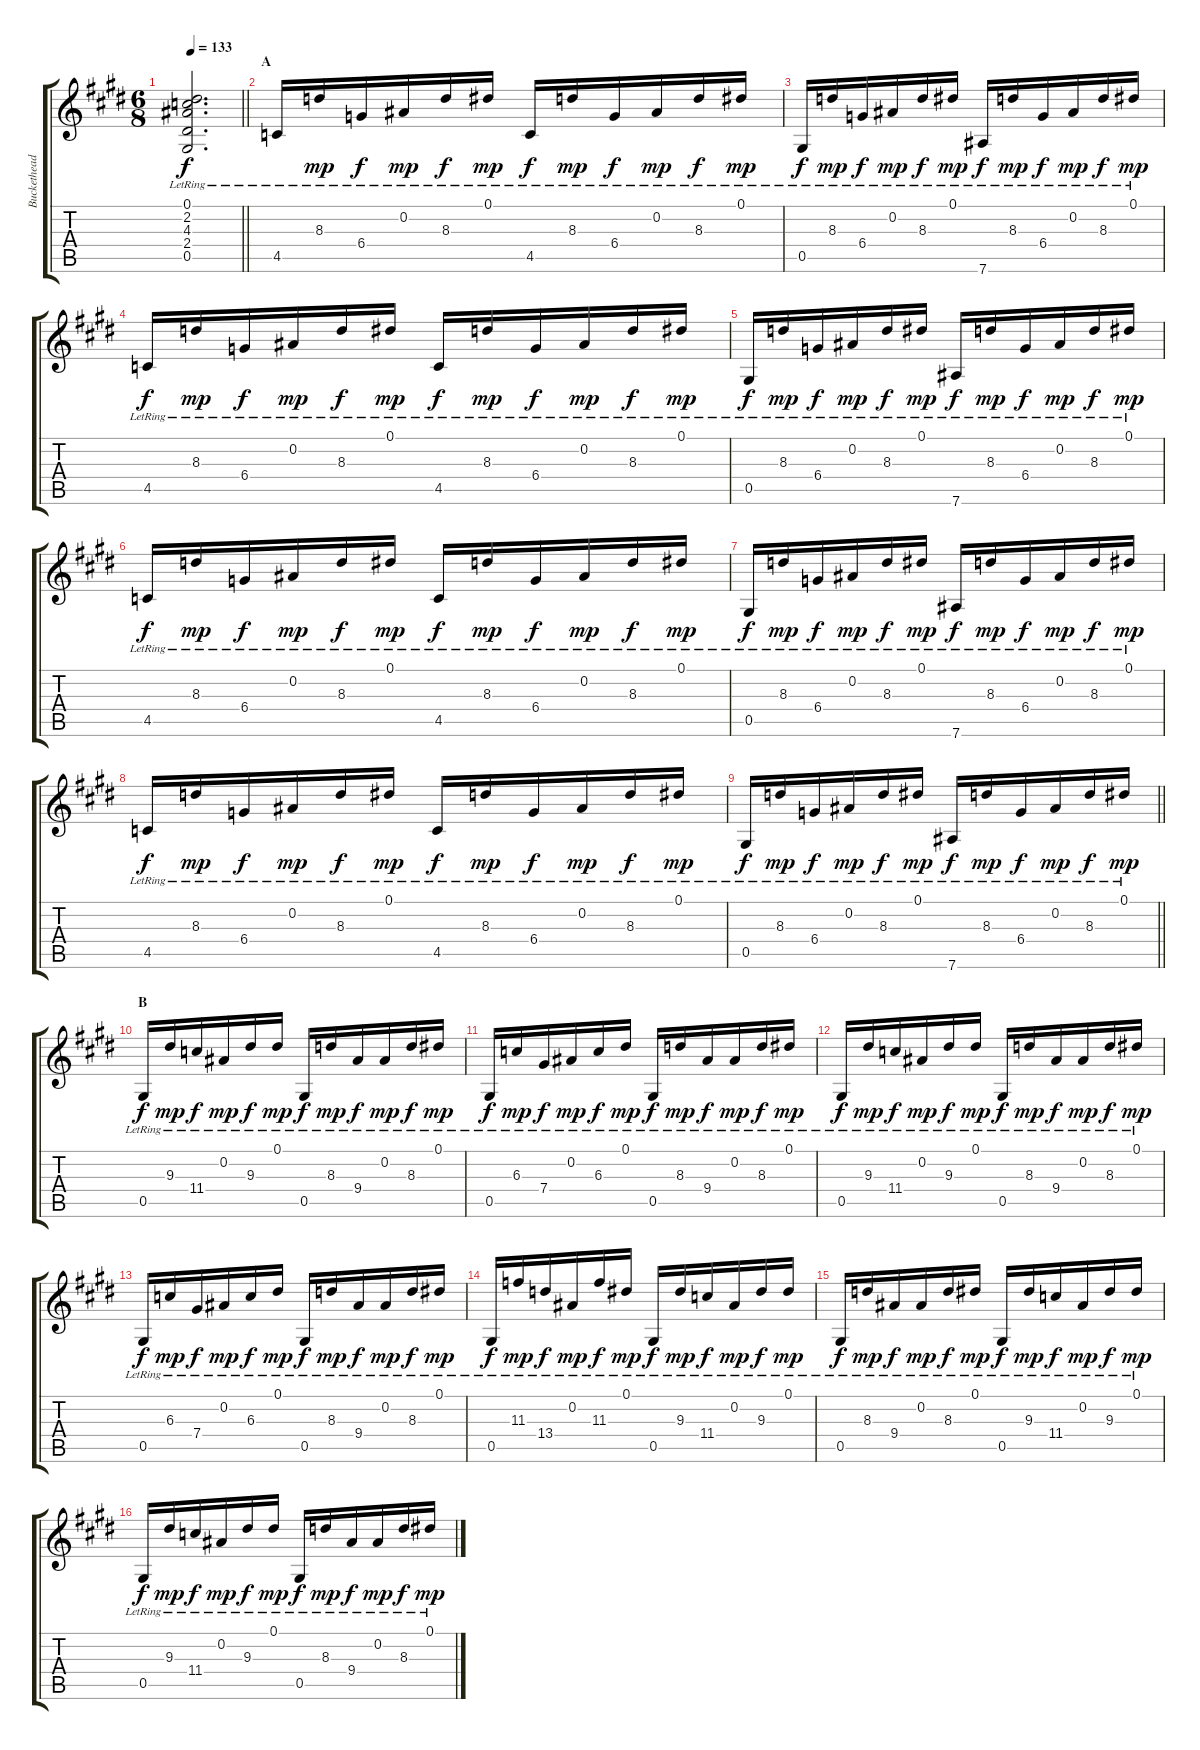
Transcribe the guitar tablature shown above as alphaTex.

\track ("Buckethead" "Buckethead") {instrument acousticguitarsteel}
\staff {score tabs}
\tuning (Eb4 Bb3 Gb3 Db3 Ab2 Eb2) {hide}
\ts (6 8)
\tempo 133
\clef g2
\barLineRight lightlight
\ks e
(0.1{lr} 2.2{lr} 4.3{lr} 2.4{lr} 0.5{lr}).2{d dy f} |
\section ("" "A")
4.5{lr}.16 8.3{lr}.16{dy mp} 6.4{lr}.16{dy f} 0.2{lr}.16{dy mp} 8.3{lr}.16{dy f} 0.1{lr}.16{dy mp} 4.5{lr}.16{dy f} 8.3{lr}.16{dy mp} 6.4{lr}.16{dy f} 0.2{lr}.16{dy mp} 8.3{lr}.16{dy f} 0.1{lr}.16{dy mp} |
0.5{lr}.16{dy f} 8.3{lr}.16{dy mp} 6.4{lr}.16{dy f} 0.2{lr}.16{dy mp} 8.3{lr}.16{dy f} 0.1{lr}.16{dy mp} 7.6{lr}.16{dy f} 8.3{lr}.16{dy mp} 6.4{lr}.16{dy f} 0.2{lr}.16{dy mp} 8.3{lr}.16{dy f} 0.1{lr}.16{dy mp} |
4.5{lr}.16{dy f} 8.3{lr}.16{dy mp} 6.4{lr}.16{dy f} 0.2{lr}.16{dy mp} 8.3{lr}.16{dy f} 0.1{lr}.16{dy mp} 4.5{lr}.16{dy f} 8.3{lr}.16{dy mp} 6.4{lr}.16{dy f} 0.2{lr}.16{dy mp} 8.3{lr}.16{dy f} 0.1{lr}.16{dy mp} |
0.5{lr}.16{dy f} 8.3{lr}.16{dy mp} 6.4{lr}.16{dy f} 0.2{lr}.16{dy mp} 8.3{lr}.16{dy f} 0.1{lr}.16{dy mp} 7.6{lr}.16{dy f} 8.3{lr}.16{dy mp} 6.4{lr}.16{dy f} 0.2{lr}.16{dy mp} 8.3{lr}.16{dy f} 0.1{lr}.16{dy mp} |
4.5{lr}.16{dy f} 8.3{lr}.16{dy mp} 6.4{lr}.16{dy f} 0.2{lr}.16{dy mp} 8.3{lr}.16{dy f} 0.1{lr}.16{dy mp} 4.5{lr}.16{dy f} 8.3{lr}.16{dy mp} 6.4{lr}.16{dy f} 0.2{lr}.16{dy mp} 8.3{lr}.16{dy f} 0.1{lr}.16{dy mp} |
0.5{lr}.16{dy f} 8.3{lr}.16{dy mp} 6.4{lr}.16{dy f} 0.2{lr}.16{dy mp} 8.3{lr}.16{dy f} 0.1{lr}.16{dy mp} 7.6{lr}.16{dy f} 8.3{lr}.16{dy mp} 6.4{lr}.16{dy f} 0.2{lr}.16{dy mp} 8.3{lr}.16{dy f} 0.1{lr}.16{dy mp} |
4.5{lr}.16{dy f} 8.3{lr}.16{dy mp} 6.4{lr}.16{dy f} 0.2{lr}.16{dy mp} 8.3{lr}.16{dy f} 0.1{lr}.16{dy mp} 4.5{lr}.16{dy f} 8.3{lr}.16{dy mp} 6.4{lr}.16{dy f} 0.2{lr}.16{dy mp} 8.3{lr}.16{dy f} 0.1{lr}.16{dy mp} |
\barLineRight lightlight
0.5{lr}.16{dy f} 8.3{lr}.16{dy mp} 6.4{lr}.16{dy f} 0.2{lr}.16{dy mp} 8.3{lr}.16{dy f} 0.1{lr}.16{dy mp} 7.6{lr}.16{dy f} 8.3{lr}.16{dy mp} 6.4{lr}.16{dy f} 0.2{lr}.16{dy mp} 8.3{lr}.16{dy f} 0.1{lr}.16{dy mp} |
\section ("" "B")
0.5{lr}.16{dy f} 9.3{lr}.16{dy mp} 11.4{lr}.16{dy f} 0.2{lr}.16{dy mp} 9.3{lr}.16{dy f} 0.1{lr}.16{dy mp} 0.5{lr}.16{dy f} 8.3{lr}.16{dy mp} 9.4{lr}.16{dy f} 0.2{lr}.16{dy mp} 8.3{lr}.16{dy f} 0.1{lr}.16{dy mp} |
0.5{lr}.16{dy f} 6.3{lr}.16{dy mp} 7.4{lr}.16{dy f} 0.2{lr}.16{dy mp} 6.3{lr}.16{dy f} 0.1{lr}.16{dy mp} 0.5{lr}.16{dy f} 8.3{lr}.16{dy mp} 9.4{lr}.16{dy f} 0.2{lr}.16{dy mp} 8.3{lr}.16{dy f} 0.1{lr}.16{dy mp} |
0.5{lr}.16{dy f} 9.3{lr}.16{dy mp} 11.4{lr}.16{dy f} 0.2{lr}.16{dy mp} 9.3{lr}.16{dy f} 0.1{lr}.16{dy mp} 0.5{lr}.16{dy f} 8.3{lr}.16{dy mp} 9.4{lr}.16{dy f} 0.2{lr}.16{dy mp} 8.3{lr}.16{dy f} 0.1{lr}.16{dy mp} |
0.5{lr}.16{dy f} 6.3{lr}.16{dy mp} 7.4{lr}.16{dy f} 0.2{lr}.16{dy mp} 6.3{lr}.16{dy f} 0.1{lr}.16{dy mp} 0.5{lr}.16{dy f} 8.3{lr}.16{dy mp} 9.4{lr}.16{dy f} 0.2{lr}.16{dy mp} 8.3{lr}.16{dy f} 0.1{lr}.16{dy mp} |
0.5{lr}.16{dy f} 11.3{lr}.16{dy mp} 13.4{lr}.16{dy f} 0.2{lr}.16{dy mp} 11.3{lr}.16{dy f} 0.1{lr}.16{dy mp} 0.5{lr}.16{dy f} 9.3{lr}.16{dy mp} 11.4{lr}.16{dy f} 0.2{lr}.16{dy mp} 9.3{lr}.16{dy f} 0.1{lr}.16{dy mp} |
0.5{lr}.16{dy f} 8.3{lr}.16{dy mp} 9.4{lr}.16{dy f} 0.2{lr}.16{dy mp} 8.3{lr}.16{dy f} 0.1{lr}.16{dy mp} 0.5{lr}.16{dy f} 9.3{lr}.16{dy mp} 11.4{lr}.16{dy f} 0.2{lr}.16{dy mp} 9.3{lr}.16{dy f} 0.1{lr}.16{dy mp} |
0.5{lr}.16{dy f} 9.3{lr}.16{dy mp} 11.4{lr}.16{dy f} 0.2{lr}.16{dy mp} 9.3{lr}.16{dy f} 0.1{lr}.16{dy mp} 0.5{lr}.16{dy f} 8.3{lr}.16{dy mp} 9.4{lr}.16{dy f} 0.2{lr}.16{dy mp} 8.3{lr}.16{dy f} 0.1{lr}.16{dy mp}
